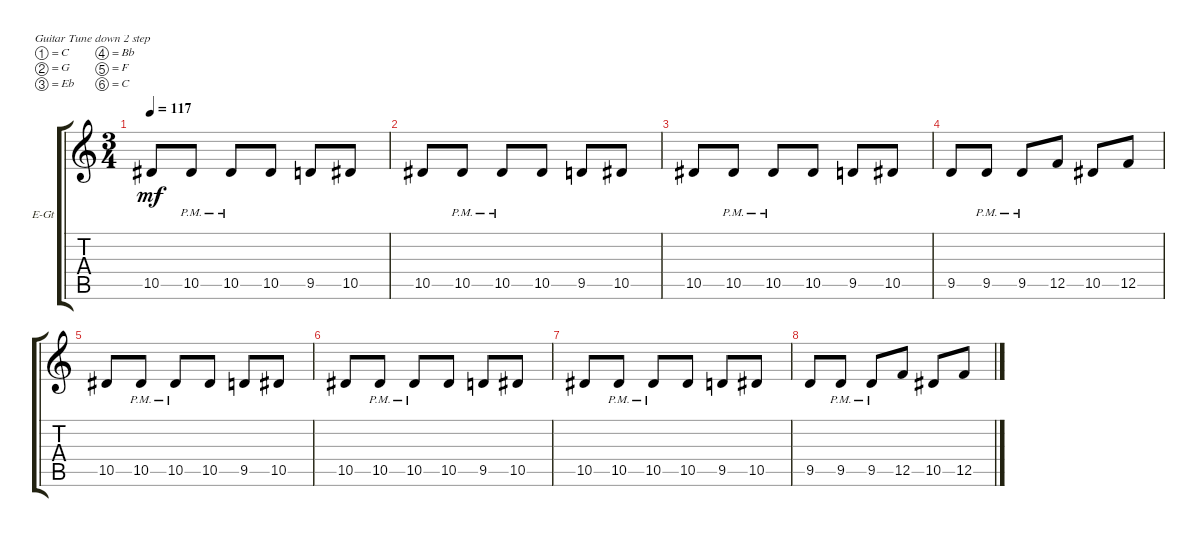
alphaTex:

\bracketExtendMode groupsimilarinstruments
\firstSystemTrackNameOrientation horizontal
\otherSystemsTrackNameOrientation horizontal
\track ("Gtr2" "E-Gt") {instrument distortionguitar}
\staff {score tabs}
\tuning (C4 G3 Eb3 Bb2 F2 C2)
\ts (3 4)
\tempo 117
\clef g2
\ks c
10.5.8{dy mf} 10.5{pm}.8 10.5{pm}.8 10.5.8 9.5.8 10.5.8 |
10.5.8 10.5{pm}.8 10.5{pm}.8 10.5.8 9.5.8 10.5.8 |
10.5.8 10.5{pm}.8 10.5{pm}.8 10.5.8 9.5.8 10.5.8 |
9.5.8 9.5{pm}.8 9.5{pm}.8 12.5.8 10.5.8 12.5.8 |
10.5.8 10.5{pm}.8 10.5{pm}.8 10.5.8 9.5.8 10.5.8 |
10.5.8 10.5{pm}.8 10.5{pm}.8 10.5.8 9.5.8 10.5.8 |
10.5.8 10.5{pm}.8 10.5{pm}.8 10.5.8 9.5.8 10.5.8 |
9.5.8 9.5{pm}.8 9.5{pm}.8 12.5.8 10.5.8 12.5.8
